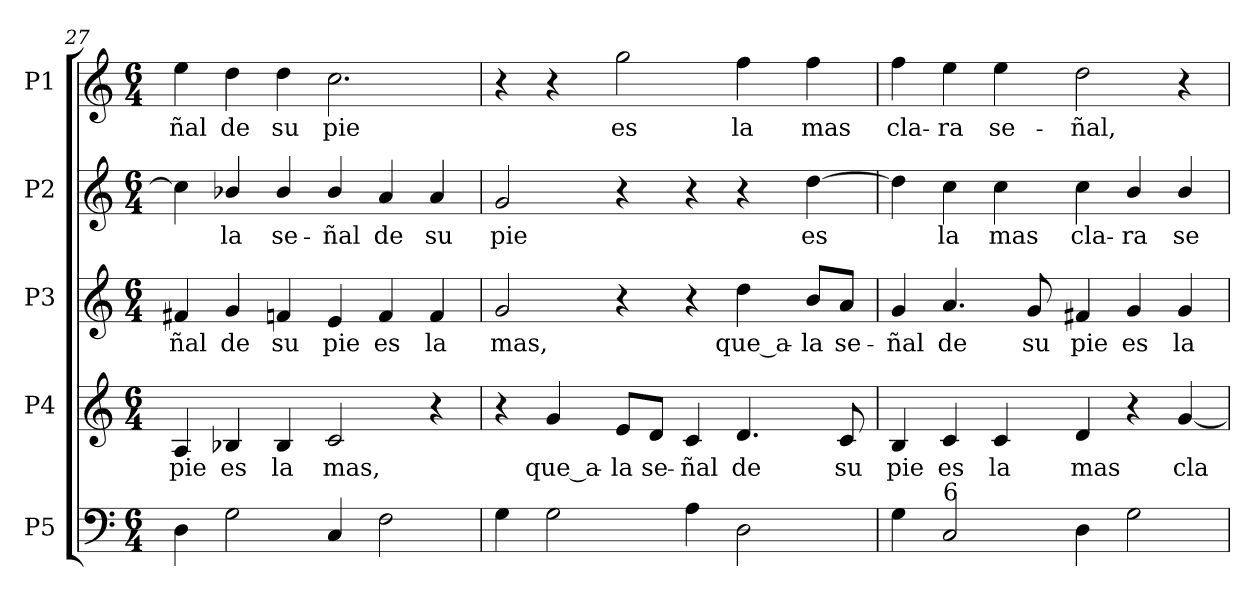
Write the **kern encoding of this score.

**kern	**kern	**text	**kern	**text	**kern	**text	**kern	**text
*part5	*part4	*part4	*part3	*part3	*part2	*part2	*part1	*part1
*staff5	*staff4	*staff4	*staff3	*staff3	*staff2	*staff2	*staff1	*staff1
*I"P5	*I"P4	*	*I"P3	*	*I"P2	*	*I"P1	*
*clefF4	*clefG2	*	*clefG2	*	*clefG2	*	*clefG2	*
*k[]	*k[]	*	*k[]	*	*k[]	*	*k[]	*
*C:	*C:	*	*C:	*	*C:	*	*C:	*
*M6/4	*M6/4	*	*M6/4	*	*M6/4	*	*M6/4	*
=27	=27	=27	=27	=27	=27	=27	=27	=27
!	!	!LO:LY:b:color=#000000	!	!	!	!	!	!
!	!	!	!	!LO:LY:b:color=#000000	!	!	!	!
!	!	!	!	!	!	!	!	!LO:LY:b:color=#000000
4Di\	4Ai/	pie	4f#Xi/	-ñal	4cci\]	.	4eei\	-ñal
!	!	!LO:LY:b:color=#000000	!	!	!	!	!	!
!	!	!	!	!LO:LY:b:color=#000000	!	!	!	!
!	!	!	!	!	!	!LO:LY:b:color=#000000	!	!
!	!	!	!	!	!	!	!	!LO:LY:b:color=#000000
2Gi\	4B-Xi/	es	4gi/	de	4b-Xi/	la	4ddi\	de
!	!	!LO:LY:b:color=#000000	!	!	!	!	!	!
!	!	!	!	!LO:LY:b:color=#000000	!	!	!	!
!	!	!	!	!	!	!LO:LY:b:color=#000000	!	!
!	!	!	!	!	!	!	!	!LO:LY:b:color=#000000
.	4B-i/	la	4fni/	su	4b-i/	se-	4ddi\	su
!	!	!LO:LY:b:color=#000000	!	!	!	!	!	!
!	!	!	!	!LO:LY:b:color=#000000	!	!	!	!
!	!	!	!	!	!	!LO:LY:b:color=#000000	!	!
!	!	!	!	!	!	!	!	!LO:LY:b:color=#000000
4Ci/	2ci/	mas,	4ei/	pie	4b-i/	-ñal	2.cci\	pie
!	!	!	!	!LO:LY:b:color=#000000	!	!	!	!
!	!	!	!	!	!	!LO:LY:b:color=#000000	!	!
2Fi\	.	.	4fi/	es	4ai/	de	.	.
!	!	!	!	!LO:LY:b:color=#000000	!	!	!	!
!	!	!	!	!	!	!LO:LY:b:color=#000000	!	!
.	4r	.	4fi/	la	4ai/	su	.	.
!!LO:PB:g=z
=28	=28	=28	=28	=28	=28	=28	=28	=28
!	!	!	!	!LO:LY:b:color=#000000	!	!	!	!
!	!	!	!	!	!	!LO:LY:b:color=#000000	!	!
4Gi\	4r	.	2gi/	mas,	2gi/	pie	4r	.
!	!	!LO:LY:b:color=#000000	!	!	!	!	!	!
2Gi\	4gi/	que_a-	.	.	.	.	4r	.
!	!	!LO:LY:b:color=#000000	!	!	!	!	!	!
!	!	!	!	!	!	!	!	!LO:LY:b:color=#000000
.	8ei/L	-la	4r	.	4r	.	2ggi\	es
!	!	!LO:LY:b:color=#000000	!	!	!	!	!	!
.	8di/J	se-	.	.	.	.	.	.
!	!	!LO:LY:b:color=#000000	!	!	!	!	!	!
4Ai\	4ci/	-ñal	4r	.	4r	.	.	.
!	!	!LO:LY:b:color=#000000	!	!	!	!	!	!
!	!	!	!	!LO:LY:b:color=#000000	!	!	!	!
!	!	!	!	!	!	!	!	!LO:LY:b:color=#000000
2Di\	4.di/	de	4ddi\	que_a-	4r	.	4ffi\	la
!	!	!	!	!LO:LY:b:color=#000000	!	!	!	!
!	!	!	!	!	!	!LO:LY:b:color=#000000	!	!
!	!	!	!	!	!	!	!	!LO:LY:b:color=#000000
.	.	.	8bi/L	-la	[4ddi\	es	4ffi\	mas
!	!	!LO:LY:b:color=#000000	!	!	!	!	!	!
!	!	!	!	!LO:LY:b:color=#000000	!	!	!	!
.	8ci/	su	8ai/J	se-	.	.	.	.
=29	=29	=29	=29	=29	=29	=29	=29	=29
!	!	!LO:LY:b:color=#000000	!	!	!	!	!	!
!	!	!	!	!LO:LY:b:color=#000000	!	!	!	!
!	!	!	!	!	!	!	!	!LO:LY:b:color=#000000
4Gi\	4Bi/	pie	4gi/	-ñal	4ddi\]	.	4ffi\	cla-
!	!	!LO:LY:b:color=#000000	!	!	!	!	!	!
!	!	!	!	!LO:LY:b:color=#000000	!	!	!	!
!	!	!	!	!	!	!LO:LY:b:color=#000000	!	!
!LO:TX:a:t=6	!	!	!	!	!	!	!	!
!	!	!	!	!	!	!	!	!LO:LY:b:color=#000000
2Ci/	4ci/	es	4.ai/	de	4cci\	la	4eei\	-ra
!	!	!LO:LY:b:color=#000000	!	!	!	!	!	!
!	!	!	!	!	!	!LO:LY:b:color=#000000	!	!
!	!	!	!	!	!	!	!	!LO:LY:b:color=#000000
.	4ci/	la	.	.	4cci\	mas	4eei\	se-
!	!	!	!	!LO:LY:b:color=#000000	!	!	!	!
.	.	.	8gi/	su	.	.	.	.
!	!	!LO:LY:b:color=#000000	!	!	!	!	!	!
!	!	!	!	!LO:LY:b:color=#000000	!	!	!	!
!	!	!	!	!	!	!LO:LY:b:color=#000000	!	!
!	!	!	!	!	!	!	!	!LO:LY:b:color=#000000
4Di\	4di/	mas	4f#Xi/	pie	4cci\	cla-	2ddi\	-ñal,
!	!	!	!	!LO:LY:b:color=#000000	!	!	!	!
!	!	!	!	!	!	!LO:LY:b:color=#000000	!	!
2Gi\	4r	.	4gi/	es	4bi/	-ra	.	.
!	!	!LO:LY:b:color=#000000	!	!	!	!	!	!
!	!	!	!	!LO:LY:b:color=#000000	!	!	!	!
!	!	!	!	!	!	!LO:LY:b:color=#000000	!	!
.	[4gi/	cla-	4gi/	la	4bi/	se-	4r	.
=	=	=	=	=	=	=	=	=
*-	*-	*-	*-	*-	*-	*-	*-	*-
